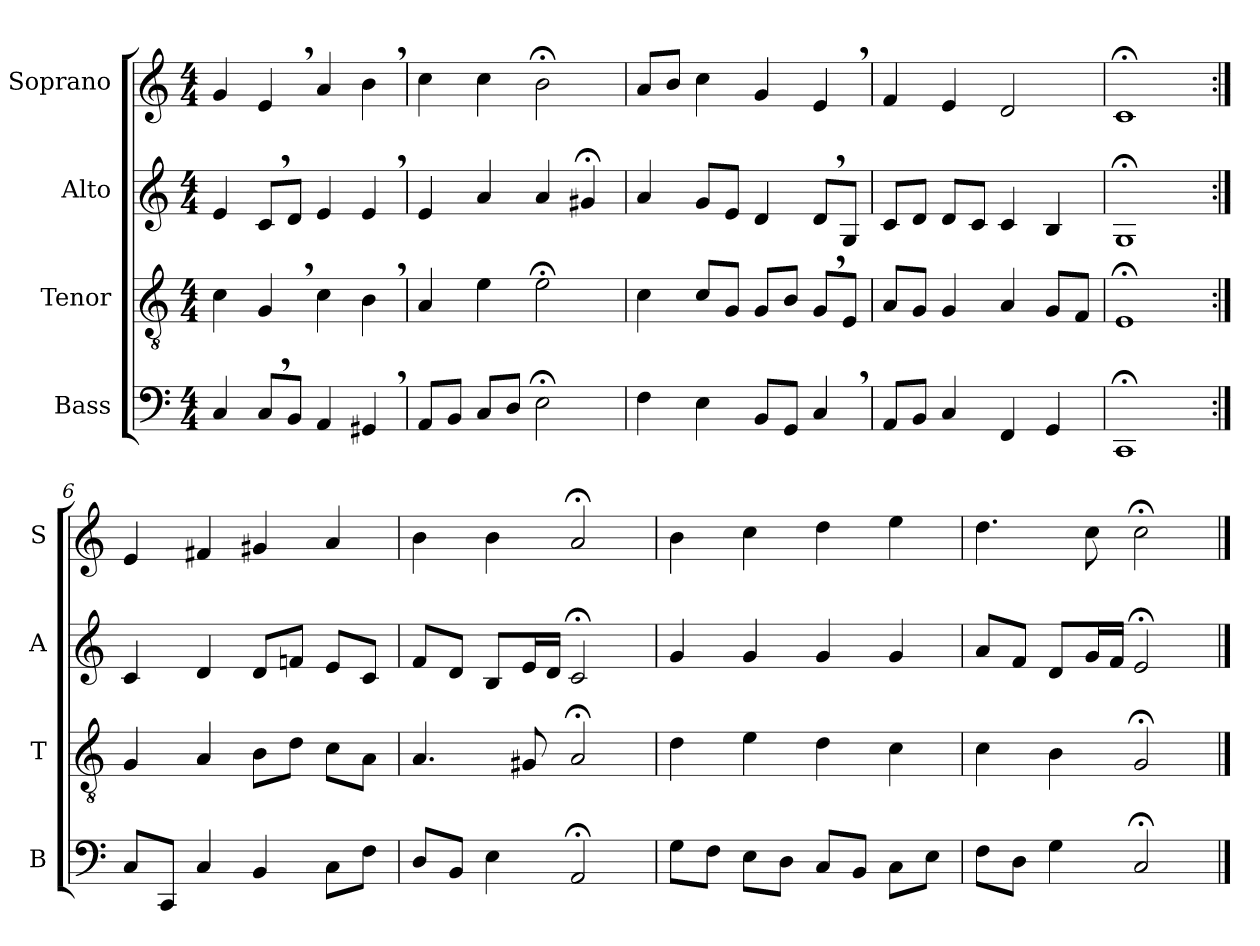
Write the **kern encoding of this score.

**kern	**kern	**kern	**kern
*part4	*part3	*part2	*part1
*staff4	*staff3	*staff2	*staff1
*I"Bass	*I"Tenor	*I"Alto	*I"Soprano
*I'B	*I'T	*I'A	*I'S
*clefF4	*clefGv2	*clefG2	*clefG2
*k[]	*k[]	*k[]	*k[]
*M4/4	*M4/4	*M4/4	*M4/4
=1	=1	=1	=1
4C/	4c\	4e/	4g/
8C,/L	4G,/	8c,/L	4e,/
8BB/J	.	8d/J	.
4AA/	4c\	4e/	4a/
4GG#X,/	4B,\	4e,/	4b,\
=2	=2	=2	=2
8AA/L	4A/	4e/	4cc\
8BB/J	.	.	.
8C/L	4e\	4a/	4cc\
8D/J	.	.	.
2E;<\	2e;<\	4a/	2b;<\
.	.	4g#X;</	.
=3	=3	=3	=3
4F\	4c\	4a/	8a/L
.	.	.	8b/J
4E\	8c/L	8g/L	4cc\
.	8G/J	8e/J	.
8BB/L	8G/L	4d/	4g/
8GG/J	8B/J	.	.
4C,/	8G,/L	8d,/L	4e,/
.	8E/J	8G/J	.
=4	=4	=4	=4
8AA/L	8A/L	8c/L	4f/
8BB/J	8G/J	8d/J	.
4C/	4G/	8d/L	4e/
.	.	8c/J	.
4FF/	4A/	4c/	2d/
4GG/	8G/L	4B/	.
.	8F/J	.	.
=5	=5	=5	=5
1CC;</	1E;</	1G;</	1c;</
=6:|!	=6:|!	=6:|!	=6:|!
8C/L	4G/	4c/	4e/
8CC/J	.	.	.
4C/	4A/	4d/	4f#X/
4BB/	8B\L	8d/L	4g#X/
.	8d\J	8fn/J	.
8C\L	8c\L	8e/L	4a/
8F\J	8A\J	8c/J	.
=7	=7	=7	=7
8D/L	4.A/	8f/L	4b\
8BB/J	.	8d/J	.
4E\	.	8B/L	4b\
.	8G#X/	16e/L	.
.	.	16d/JJ	.
2AA;</	2A;</	2c;</	2a;</
=8	=8	=8	=8
8G\L	4d\	4g/	4b\
8F\J	.	.	.
8E\L	4e\	4g/	4cc\
8D\J	.	.	.
8C/L	4d\	4g/	4dd\
8BB/J	.	.	.
8C\L	4c\	4g/	4ee\
8E\J	.	.	.
=9	=9	=9	=9
8F\L	4c\	8a/L	4.dd\
8D\J	.	8f/J	.
4G\	4B\	8d/L	.
.	.	16g/L	8cc\
.	.	16f/JJ	.
2C;</	2G;</	2e;</	2cc;<\
==	==	==	==
*-	*-	*-	*-
